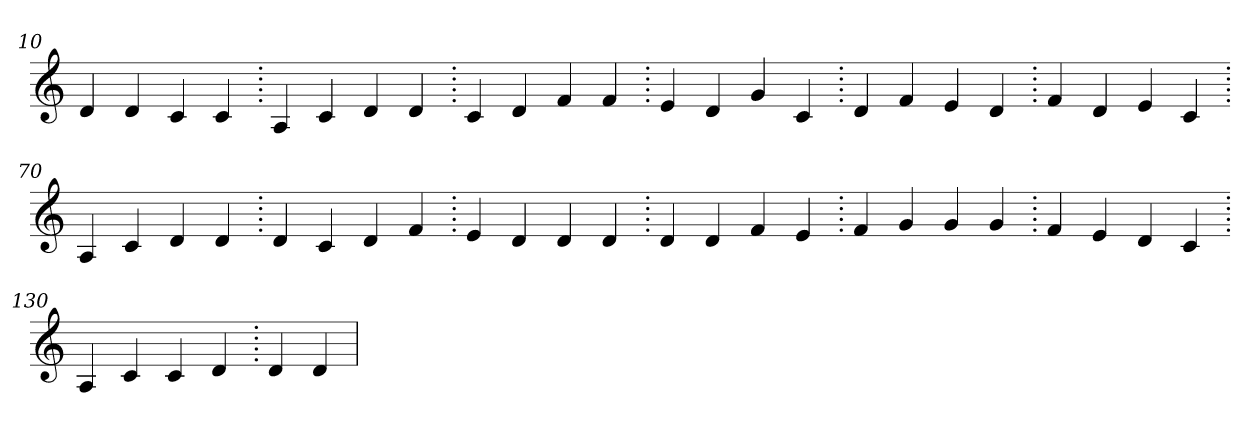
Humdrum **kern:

**kern
*part1
*staff1
*clefG2
=10.
4d
4d
4c
4c
=20.
4A
4c
4d
4d
=30.
4c
4d
4f
4f
=40.
4e
4d
4g
4c
=50.
4d
4f
4e
4d
=60.
4f
4d
4e
4c
=70.
4A
4c
4d
4d
=80.
4d
4c
4d
4f
=90.
4e
4d
4d
4d
=100.
4d
4d
4f
4e
=110.
4f
4g
4g
4g
=120.
4f
4e
4d
4c
=130.
4A
4c
4c
4d
=140.
4d
4d
=
*-
